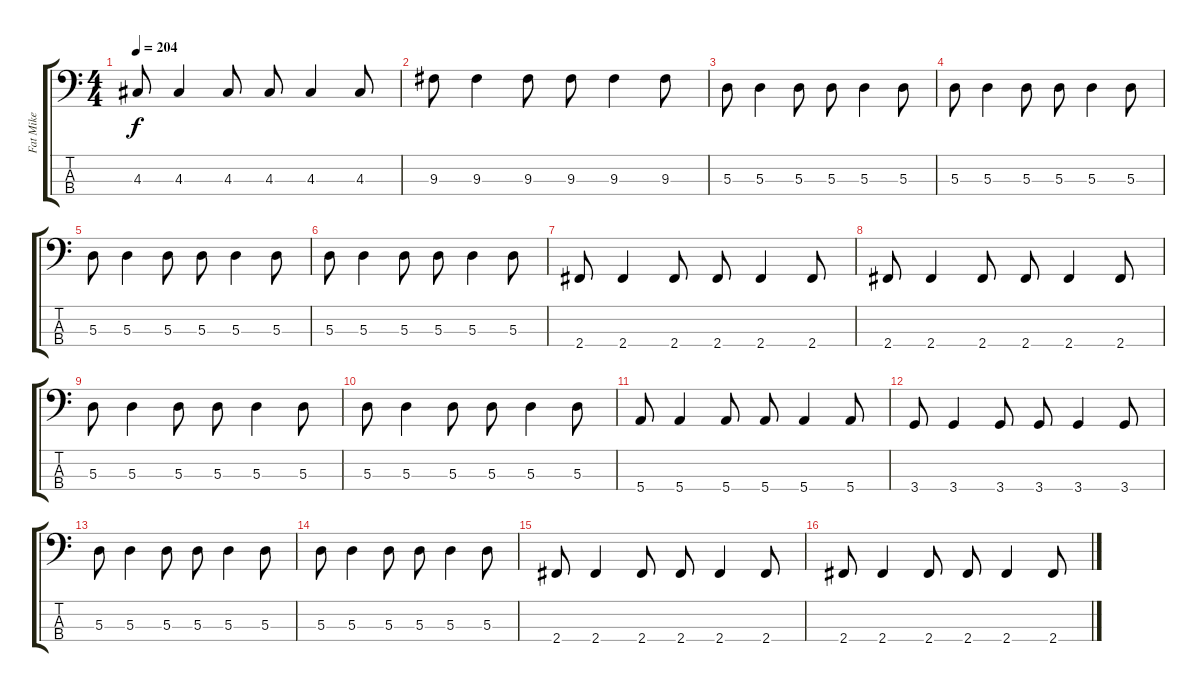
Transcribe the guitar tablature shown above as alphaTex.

\track ("Fat Mike" "Fat Mike") {instrument slapbass2}
\staff {score tabs}
\tuning (G2 D2 A1 E1) {hide}
\ts (4 4)
\tempo 204
\clef f4
\ks c
4.3.8{dy f} 4.3.4 4.3.8 4.3.8 4.3.4 4.3.8 |
9.3.8 9.3.4 9.3.8 9.3.8 9.3.4 9.3.8 |
5.3.8 5.3.4 5.3.8 5.3.8 5.3.4 5.3.8 |
5.3.8 5.3.4 5.3.8 5.3.8 5.3.4 5.3.8 |
5.3.8 5.3.4 5.3.8 5.3.8 5.3.4 5.3.8 |
5.3.8 5.3.4 5.3.8 5.3.8 5.3.4 5.3.8 |
2.4.8 2.4.4 2.4.8 2.4.8 2.4.4 2.4.8 |
2.4.8 2.4.4 2.4.8 2.4.8 2.4.4 2.4.8 |
5.3.8 5.3.4 5.3.8 5.3.8 5.3.4 5.3.8 |
5.3.8 5.3.4 5.3.8 5.3.8 5.3.4 5.3.8 |
5.4.8 5.4.4 5.4.8 5.4.8 5.4.4 5.4.8 |
3.4.8 3.4.4 3.4.8 3.4.8 3.4.4 3.4.8 |
5.3.8 5.3.4 5.3.8 5.3.8 5.3.4 5.3.8 |
5.3.8 5.3.4 5.3.8 5.3.8 5.3.4 5.3.8 |
2.4.8 2.4.4 2.4.8 2.4.8 2.4.4 2.4.8 |
2.4.8 2.4.4 2.4.8 2.4.8 2.4.4 2.4.8
